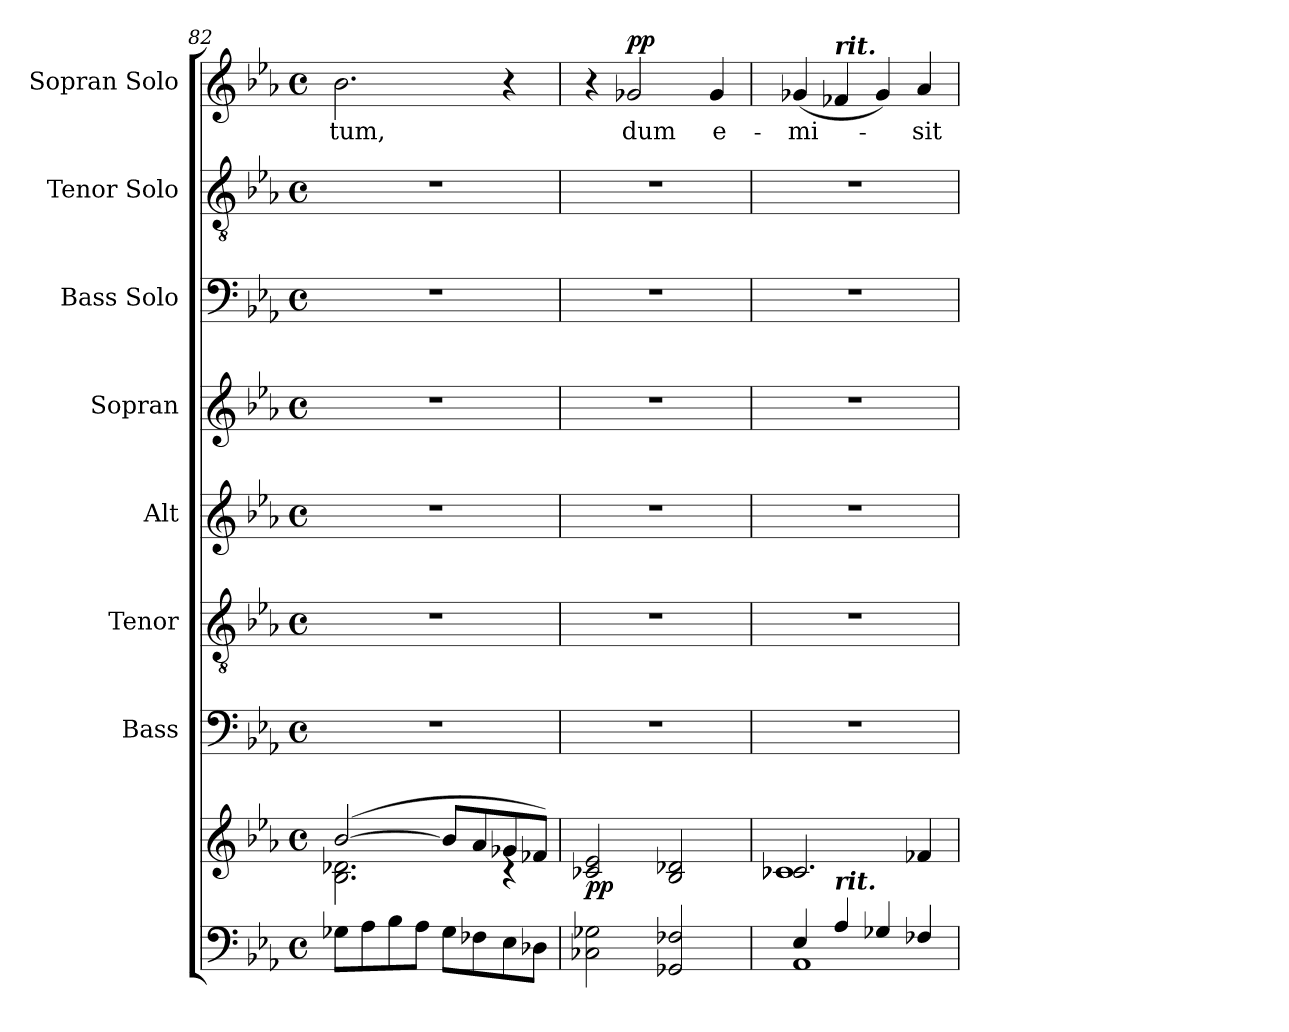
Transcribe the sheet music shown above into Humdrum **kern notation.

**kern	**kern	**dynam	**kern	**kern	**kern	**kern	**kern	**kern	**kern	**text	**dynam
*part8	*part8	*part8	*part7	*part6	*part5	*part4	*part3	*part2	*part1	*part1	*part1
*staff9	*staff8	*staff8/9	*staff7	*staff6	*staff5	*staff4	*staff3	*staff2	*staff1	*staff1	*staff1
*	*	*	*I"Bass	*I"Tenor	*I"Alt	*I"Sopran	*I"Bass Solo	*I"Tenor Solo	*I"Sopran Solo	*	*
*	*	*	*I'B.	*I'T.	*I'A.	*I'S.	*I'B. Solo	*I'T. Solo	*I'S. Solo	*	*
*clefF4	*clefG2	*	*clefF4	*clefGv2	*clefG2	*clefG2	*clefF4	*clefGv2	*clefG2	*	*
*k[b-e-a-]	*k[b-e-a-]	*	*k[b-e-a-]	*k[b-e-a-]	*k[b-e-a-]	*k[b-e-a-]	*k[b-e-a-]	*k[b-e-a-]	*k[b-e-a-]	*	*
*E-:	*E-:	*	*E-:	*E-:	*E-:	*E-:	*E-:	*E-:	*E-:	*	*
*M4/4	*M4/4	*	*M4/4	*M4/4	*M4/4	*M4/4	*M4/4	*M4/4	*M4/4	*	*
*met(c)	*met(c)	*	*met(c)	*met(c)	*met(c)	*met(c)	*met(c)	*met(c)	*met(c)	*	*
=82	=82	=82	=82	=82	=82	=82	=82	=82	=82	=82	=82
*	*^	*	*	*	*	*	*	*	*	*	*
!	!	!	!	!	!	!	!	!	!	!	!LO:LY:b	!
8G-X\L	([>2b-/	2.B-\ 2.d-X\	.	1r	1r	1r	1r	1r	1r	2.b-\	-tum,	.
8A-\	.	.	.	.	.	.	.	.	.	.	.	.
8B-\	.	.	.	.	.	.	.	.	.	.	.	.
8A-\J	.	.	.	.	.	.	.	.	.	.	.	.
8G-\L	8b-/L]	.	.	.	.	.	.	.	.	.	.	.
8F-X\	8a-/	.	.	.	.	.	.	.	.	.	.	.
8E-\	8g-X/	4rB	.	.	.	.	.	.	.	4r	.	.
8D-X\J	8f-X/J)	.	.	.	.	.	.	.	.	.	.	.
*	*v	*v	*	*	*	*	*	*	*	*	*	*
!!LO:LB:g=z
=83	=83	=83	=83	=83	=83	=83	=83	=83	=83	=83	=83
!	!	!LO:DY:b	!	!	!	!	!	!	!	!	!
2C-X\ 2G-X\	2c-X/ 2e-/	pp	1r	1r	1r	1r	1r	1r	4r	.	.
!	!	!	!	!	!	!	!	!	!	!LO:LY:b	!LO:DY:a
.	.	.	.	.	.	.	.	.	2g-X/	dum	pp
2GG-X/ 2F-X/	2B-/ 2d-X/	.	.	.	.	.	.	.	.	.	.
!	!	!	!	!	!	!	!	!	!	!LO:LY:b	!
.	.	.	.	.	.	.	.	.	4g-/	e-	.
=84	=84	=84	=84	=84	=84	=84	=84	=84	=84	=84	=84
*^	*^	*	*	*	*	*	*	*	*	*	*
!	!	!	!	!	!	!	!	!	!	!	!	!LO:LY:b	!
4E-/	1AA-	2.c-X/	1c-	.	1r	1r	1r	1r	1r	1r	(<4g-X/	-mi-	.
!	!	!	!	!	!	!	!	!	!	!	!LO:TX:a:Bi:t=rit.	!	!
!LO:TX:a:Bi:t=rit.	!	!	!	!	!	!	!	!	!	!	!	!	!
4A-/	.	.	.	.	.	.	.	.	.	.	4f-X/	.	.
4G-X/	.	.	.	.	.	.	.	.	.	.	4g-/)	.	.
!	!	!	!	!	!	!	!	!	!	!	!	!LO:LY:b	!
4F-X/	.	4f-X/	.	.	.	.	.	.	.	.	4a-/	-sit	.
*v	*v	*	*	*	*	*	*	*	*	*	*	*	*
*	*v	*v	*	*	*	*	*	*	*	*	*	*
=	=	=	=	=	=	=	=	=	=	=	=
*-	*-	*-	*-	*-	*-	*-	*-	*-	*-	*-	*-
